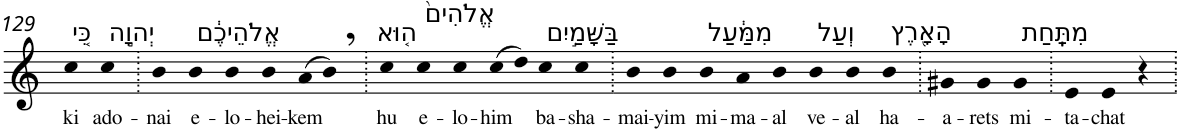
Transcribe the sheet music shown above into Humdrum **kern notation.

**kern	**text
*part1	*part1
*staff1	*staff1
*I"Piano	*
*I'Pno	*
!!LO:PB:g=z
*clefG2	*
*k[]	*
=129	=129
!LO:TX:a:t=כִּ֚י	!
!	!LO:LY:b
4cc	ki
!LO:TX:a:t=יְהוָ֣ה	!
!	!LO:LY:b
4cc	ado-
=130.	=130.
!	!LO:LY:b
4b	-nai
!LO:TX:a:t=אֱלֹהֵיכֶ֔ם	!
!	!LO:LY:b
4b	e-
!	!LO:LY:b
4b	-lo-
!	!LO:LY:b
4b	-hei-
!	!LO:LY:b
(>8a	-kem
8b,)	.
=131.	=131.
!LO:TX:a:t=ה֤וּא	!
!	!LO:LY:b
4cc	hu
!LO:TX:a:t=אֱלֹהִים֙	!
!	!LO:LY:b
4cc	e-
!	!LO:LY:b
4cc	-lo-
!	!LO:LY:b
(>8cc	-him
8dd)	.
!LO:TX:a:t=בַּשָּׁמַ֣יִם	!
!	!LO:LY:b
4cc	ba-
!	!LO:LY:b
4cc	-sha-
=132.	=132.
!	!LO:LY:b
4b	-mai-
!	!LO:LY:b
4b	-yim
!LO:TX:a:t=מִמַּ֔עַל	!
!	!LO:LY:b
4b	mi-
!	!LO:LY:b
4a	-ma-
!	!LO:LY:b
4b	-al
!LO:TX:a:t=וְעַל	!
!	!LO:LY:b
4b	ve-
!	!LO:LY:b
4b	-al
!LO:TX:a:t=הָאָ֖רֶץ	!
!	!LO:LY:b
4b	ha-
=133.	=133.
!	!LO:LY:b
4g#X	-a-
!	!LO:LY:b
4g#	-rets
!LO:TX:a:t=מִתָּֽחַת	!
!	!LO:LY:b
4g#	mi-
=134.	=134.
!	!LO:LY:b
4e	-ta-
!	!LO:LY:b
4e	-chat
4r	.
=.	=.
*-	*-
